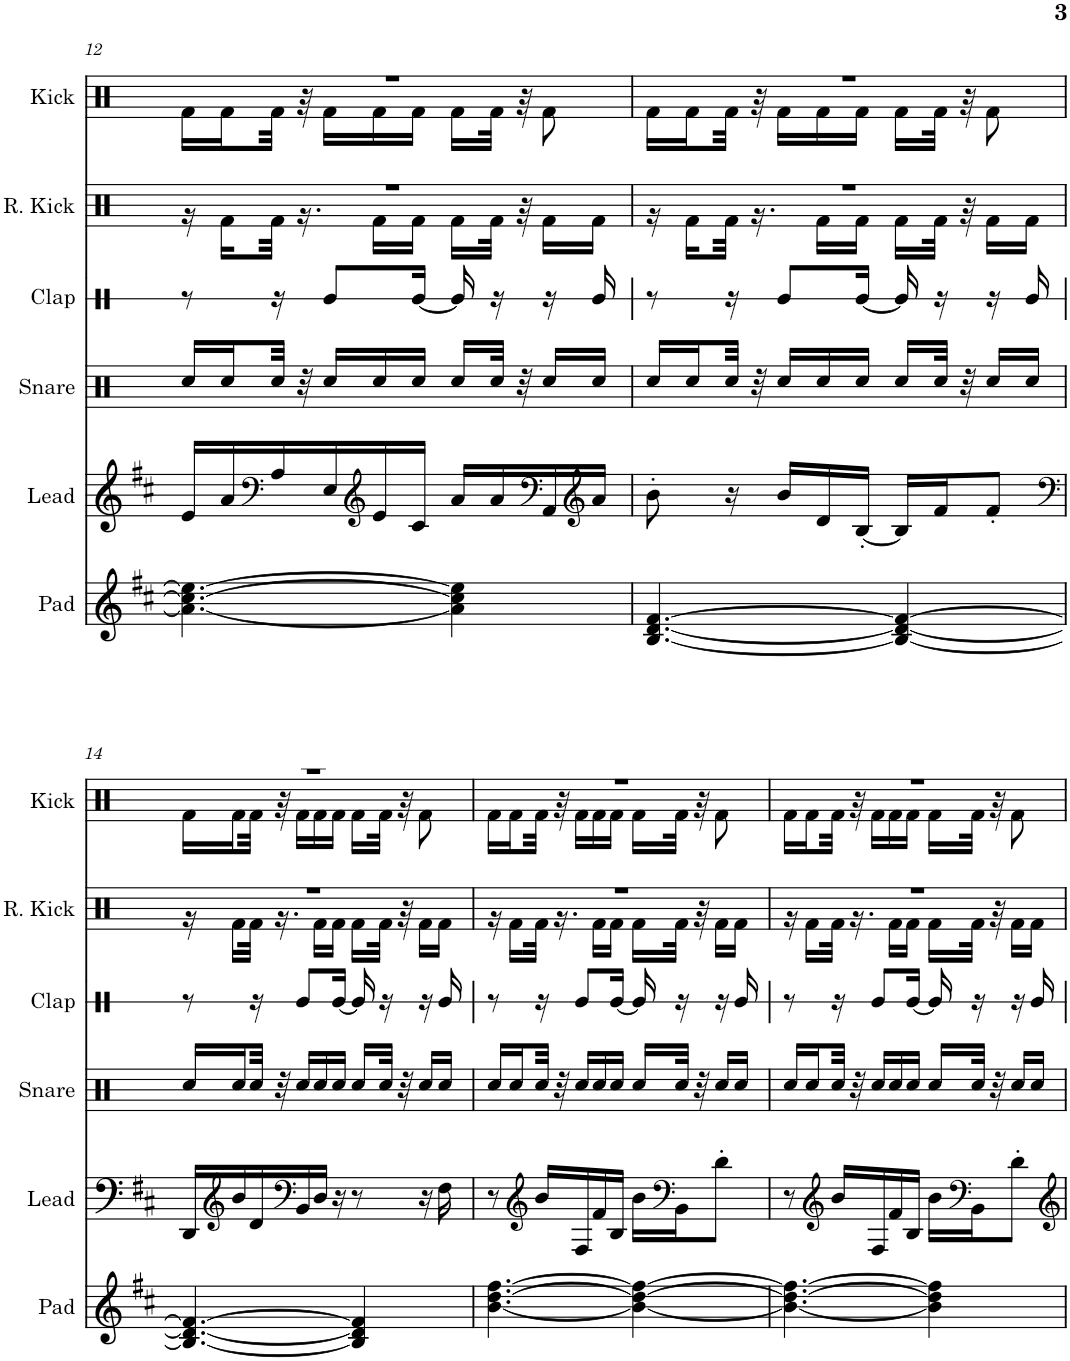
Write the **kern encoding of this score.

**kern	**kern	**kern	**kern	**kern	**kern
*part6	*part5	*part4	*part3	*part2	*part1
*staff6	*staff5	*staff4	*staff3	*staff2	*staff1
*I"Pad	*I"Lead	*I"Snare	*I"Clap	*I"Reverb Kick	*I"Kick
*I'Pad	*I'Lead	*I'Snare	*I'Clap	*I'R. Kick	*I'Kick
!!LO:PB:g=z
*clefG2	*clefG2	*clefX	*clefX	*clefX	*clefX
*k[f#c#]	*k[f#c#]	*k[f#c#]	*k[f#c#]	*k[f#c#]	*k[f#c#]
*M5/8	*M5/8	*M5/8	*M5/8	*M5/8	*M5/8
=12	=12	=12	=12	=12	=12
*	*	*	*	*^	*^
4.a\_ 4.cc#\_ 4.ee\_	16e/LL	16Rcc/LL	8r	8%5r	16r	8%5r	16Rf\LL
.	16a/	16Rcc/	.	.	16Rf\LL	.	16Rf\
*	*clefF4	*	*	*	*	*	*
.	16A/	32Rcc/JJk	16r	.	32Rf\JJk	.	32Rf\JJk
.	.	32r	.	.	16.r	.	32r
.	16E/	16Rcc/LL	8Re/L	.	.	.	16Rf\LL
*	*clefG2	*	*	*	*	*	*
.	16e/	16Rcc/	.	.	16Rf\LL	.	16Rf\
.	16c#/JJ	16Rcc/JJ	[16Re/Jk	.	16Rf\JJ	.	16Rf\JJ
4a\] 4cc#\] 4ee\]	16a/LL	16Rcc/LL	16Re/]	.	16Rf\LL	.	16Rf\LL
.	16a/	32Rcc/JJk	16r	.	32Rf\JJk	.	32Rf\JJk
.	.	32r	.	.	32r	.	32r
*	*clefF4	*	*	*	*	*	*
.	16AA/	16Rcc/LL	16r	.	16Rf\LL	.	8Rf\
*	*clefG2	*	*	*	*	*	*
.	16a/JJ	16Rcc/JJ	16Re/	.	16Rf\JJ	.	.
=13	=13	=13	=13	=13	=13	=13	=13
[4.B/ [4.d/ [4.f#/	8b'\	16Rcc/LL	8r	8%5r	16r	8%5r	16Rf\LL
.	.	16Rcc/	.	.	16Rf\LL	.	16Rf\
.	16r	32Rcc/JJk	16r	.	32Rf\JJk	.	32Rf\JJk
.	.	32r	.	.	16.r	.	32r
.	16b/LL	16Rcc/LL	8Re/L	.	.	.	16Rf\LL
.	16d/	16Rcc/	.	.	16Rf\LL	.	16Rf\
.	[16B'/JJ	16Rcc/JJ	[16Re/Jk	.	16Rf\JJ	.	16Rf\JJ
4B/_ 4d/_ 4f#/_	16B/LL]	16Rcc/LL	16Re/]	.	16Rf\LL	.	16Rf\LL
.	16f#/J	32Rcc/JJk	16r	.	32Rf\JJk	.	32Rf\JJk
.	.	32r	.	.	32r	.	32r
.	8f#'/J	16Rcc/LL	16r	.	16Rf\LL	.	8Rf\
.	.	16Rcc/JJ	16Re/	.	16Rf\JJ	.	.
!!LO:LB:g=z	!!
=14	=14	=14	=14	=14	=14	=14	=14
*	*clefF4	*	*	*	*	*	*
4.B/_ 4.d/_ 4.f#/_	16DD/LL	16Rcc/LL	8r	8%5r	16r	8%5r	16Rf\LL
*	*clefG2	*	*	*	*	*	*
.	16b/	16Rcc/	.	.	16Rf\LL	.	16Rf\
.	16d/	32Rcc/JJk	16r	.	32Rf\JJk	.	32Rf\JJk
.	.	32r	.	.	16.r	.	32r
*	*clefF4	*	*	*	*	*	*
.	16BB/	16Rcc/LL	8Re/L	.	.	.	16Rf\LL
.	16D/JJ	16Rcc/	.	.	16Rf\LL	.	16Rf\
.	16r	16Rcc/JJ	[16Re/Jk	.	16Rf\JJ	.	16Rf\JJ
4B/] 4d/] 4f#/]	8r	16Rcc/LL	16Re/]	.	16Rf\LL	.	16Rf\LL
.	.	32Rcc/JJk	16r	.	32Rf\JJk	.	32Rf\JJk
.	.	32r	.	.	32r	.	32r
.	16r	16Rcc/LL	16r	.	16Rf\LL	.	8Rf\
.	16F#\	16Rcc/JJ	16Re/	.	16Rf\JJ	.	.
=15	=15	=15	=15	=15	=15	=15	=15
[4.b\ [4.dd\ [4.ff#\	8r	16Rcc/LL	8r	8%5r	16r	8%5r	16Rf\LL
.	.	16Rcc/	.	.	16Rf\LL	.	16Rf\
*	*clefG2	*	*	*	*	*	*
.	16b/LL	32Rcc/JJk	16r	.	32Rf\JJk	.	32Rf\JJk
.	.	32r	.	.	16.r	.	32r
.	16F#/	16Rcc/LL	8Re/L	.	.	.	16Rf\LL
.	16f#/	16Rcc/	.	.	16Rf\LL	.	16Rf\
.	16B/JJ	16Rcc/JJ	[16Re/Jk	.	16Rf\JJ	.	16Rf\JJ
4b\_ 4dd\_ 4ff#\_	16b\LL	16Rcc/LL	16Re/]	.	16Rf\LL	.	16Rf\LL
*	*clefF4	*	*	*	*	*	*
.	16BB\J	32Rcc/JJk	16r	.	32Rf\JJk	.	32Rf\JJk
.	.	32r	.	.	32r	.	32r
.	8d'\J	16Rcc/LL	16r	.	16Rf\LL	.	8Rf\
.	.	16Rcc/JJ	16Re/	.	16Rf\JJ	.	.
=16	=16	=16	=16	=16	=16	=16	=16
4.b\_ 4.dd\_ 4.ff#\_	8r	16Rcc/LL	8r	8%5r	16r	8%5r	16Rf\LL
.	.	16Rcc/	.	.	16Rf\LL	.	16Rf\
*	*clefG2	*	*	*	*	*	*
.	16b/LL	32Rcc/JJk	16r	.	32Rf\JJk	.	32Rf\JJk
.	.	32r	.	.	16.r	.	32r
.	16F#/	16Rcc/LL	8Re/L	.	.	.	16Rf\LL
.	16f#/	16Rcc/	.	.	16Rf\LL	.	16Rf\
.	16B/JJ	16Rcc/JJ	[16Re/Jk	.	16Rf\JJ	.	16Rf\JJ
4b\] 4dd\] 4ff#\]	16b\LL	16Rcc/LL	16Re/]	.	16Rf\LL	.	16Rf\LL
*	*clefF4	*	*	*	*	*	*
.	16BB\J	32Rcc/JJk	16r	.	32Rf\JJk	.	32Rf\JJk
.	.	32r	.	.	32r	.	32r
.	8d'\J	16Rcc/LL	16r	.	16Rf\LL	.	8Rf\
.	.	16Rcc/JJ	16Re/	.	16Rf\JJ	.	.
*	*	*	*	*v	*v	*	*
*	*	*	*	*	*v	*v
=	=	=	=	=	=
*-	*-	*-	*-	*-	*-
